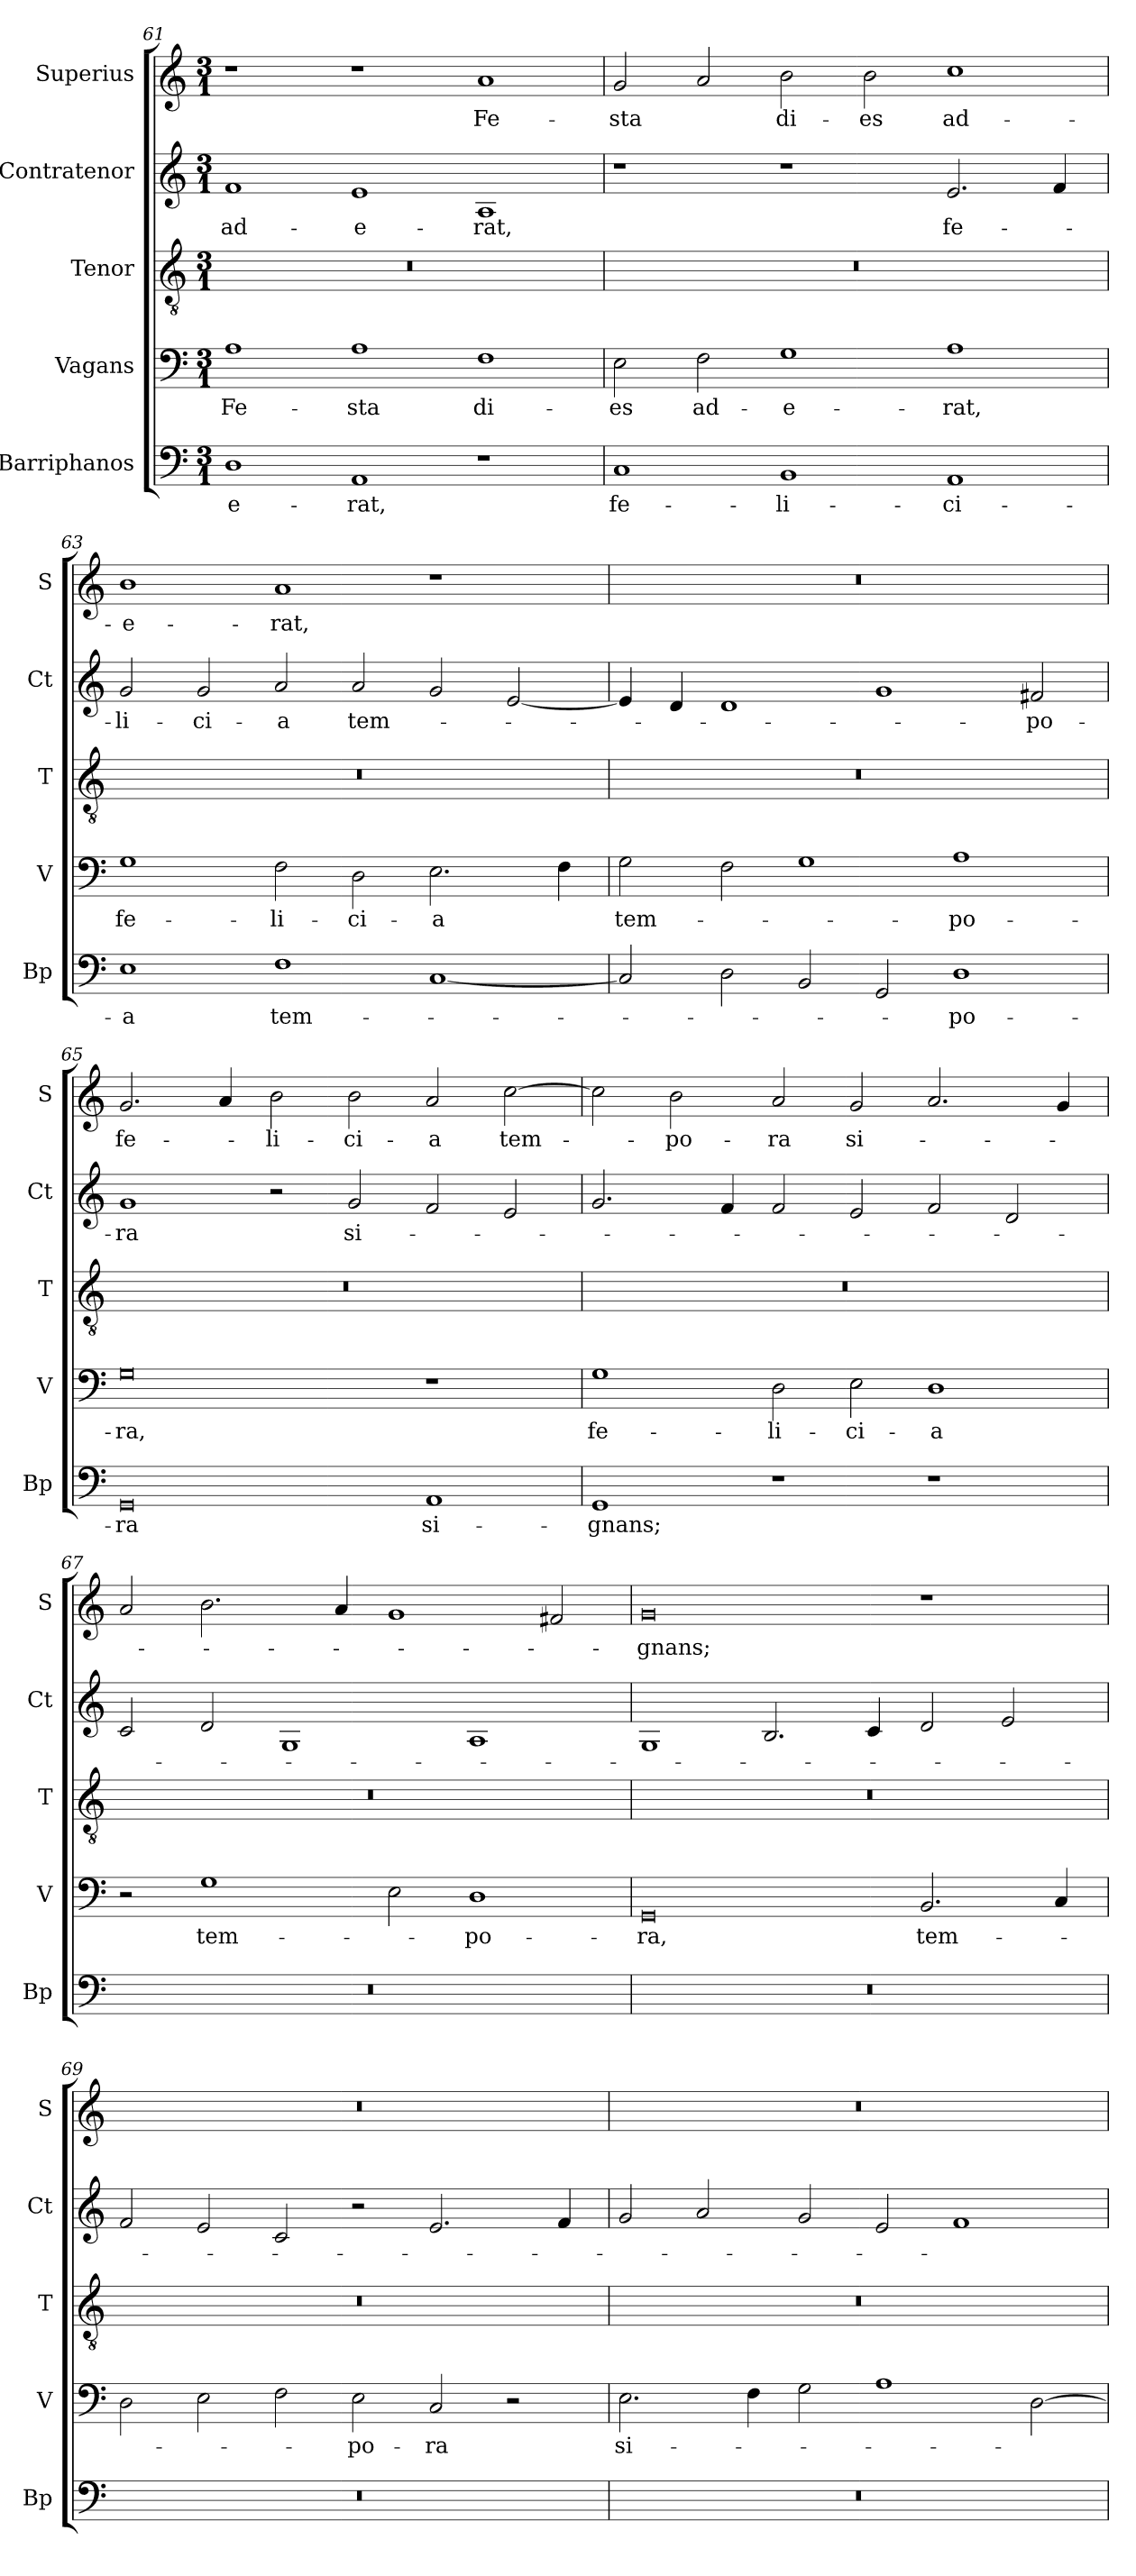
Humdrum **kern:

**kern	**text	**kern	**text	**kern	**kern	**text	**kern	**text
*part5	*part5	*part4	*part4	*part3	*part2	*part2	*part1	*part1
*staff5	*staff5	*staff4	*staff4	*staff3	*staff2	*staff2	*staff1	*staff1
*I"Barriphanos	*	*I"Vagans	*	*I"Tenor	*I"Contratenor	*	*I"Superius	*
*I'Bp	*	*I'V	*	*I'T	*I'Ct	*	*I'S	*
*clefF4	*	*clefF4	*	*clefGv2	*clefG2	*	*clefG2	*
*k[]	*	*k[]	*	*k[]	*k[]	*	*k[]	*
*M3/1	*	*M3/1	*	*M3/1	*M3/1	*	*M3/1	*
=61	=61	=61	=61	=61	=61	=61	=61	=61
1D	-e-	1A	Fe-	0.r	1f	ad-	1r	.
1AA	-rat,	1A	-sta	.	1e	-e-	1r	.
1r	.	1F	di-	.	1A	-rat,	1a	Fe-
=62	=62	=62	=62	=62	=62	=62	=62	=62
1C	fe-	2E\	-es	0.r	1r	.	2g/	-sta
.	.	2F\	ad-	.	.	.	2a/	.
1BB	-li-	1G	-e-	.	1r	.	2b\	di-
.	.	.	.	.	.	.	2b\	-es
1AA	-ci-	1A	-rat,	.	2.e/	fe-	1cc	ad-
.	.	.	.	.	4f/	.	.	.
=63	=63	=63	=63	=63	=63	=63	=63	=63
1E	-a	1G	fe-	0.r	2g/	-li-	1b	-e-
.	.	.	.	.	2g/	-ci-	.	.
1F	tem-	2F\	-li-	.	2a/	-a	1a	-rat,
.	.	2D\	-ci-	.	2a/	tem-	.	.
[1C	.	2.E\	-a	.	2g/	.	1r	.
.	.	.	.	.	[2e/	.	.	.
.	.	4F\	.	.	.	.	.	.
=64	=64	=64	=64	=64	=64	=64	=64	=64
2C/]	.	2G\	tem-	0.r	4e/]	.	0.r	.
.	.	.	.	.	4d/	.	.	.
2D\	.	2F\	.	.	1d	.	.	.
2BB/	.	1G	.	.	.	.	.	.
2GG/	.	.	.	.	1g	.	.	.
1D	-po-	1A	-po-	.	.	.	.	.
.	.	.	.	.	2f#X/	-po-	.	.
=65	=65	=65	=65	=65	=65	=65	=65	=65
0GG	-ra	0G	-ra,	0.r	1g	-ra	2.g/	fe-
.	.	.	.	.	.	.	4a/	.
.	.	.	.	.	2r	.	2b\	-li-
.	.	.	.	.	2g/	si-	2b\	-ci-
1AA	si-	1r	.	.	2f/	.	2a/	-a
.	.	.	.	.	2e/	.	[2cc\	tem-
=66	=66	=66	=66	=66	=66	=66	=66	=66
1GG	-gnans;	1G	fe-	0.r	2.g/	.	2cc\]	.
.	.	.	.	.	.	.	2b\	-po-
.	.	.	.	.	4f/	.	.	.
1r	.	2D\	-li-	.	2f/	.	2a/	-ra
.	.	2E\	-ci-	.	2e/	.	2g/	si-
1r	.	1D	-a	.	2f/	.	2.a/	.
.	.	.	.	.	2d/	.	.	.
.	.	.	.	.	.	.	4g/	.
=67	=67	=67	=67	=67	=67	=67	=67	=67
0.r	.	2r	.	0.r	2c/	.	2a/	.
.	.	1G	tem-	.	2d/	.	2.b\	.
.	.	.	.	.	1G	.	.	.
.	.	.	.	.	.	.	4a/	.
.	.	2E\	.	.	.	.	1g	.
.	.	1D	-po-	.	1A	.	.	.
.	.	.	.	.	.	.	2f#X/	.
=68	=68	=68	=68	=68	=68	=68	=68	=68
0.r	.	0GG	-ra,	0.r	1G	.	0g	-gnans;
.	.	.	.	.	2.B/	.	.	.
.	.	.	.	.	4c/	.	.	.
.	.	2.BB/	tem-	.	2d/	.	1r	.
.	.	.	.	.	2e/	.	.	.
.	.	4C/	.	.	.	.	.	.
=69	=69	=69	=69	=69	=69	=69	=69	=69
0.r	.	2D\	.	0.r	2f/	.	0.r	.
.	.	2E\	.	.	2e/	.	.	.
.	.	2F\	.	.	2c/	.	.	.
.	.	2E\	-po-	.	2r	.	.	.
.	.	2C/	-ra	.	2.e/	.	.	.
.	.	2r	.	.	.	.	.	.
.	.	.	.	.	4f/	.	.	.
=70	=70	=70	=70	=70	=70	=70	=70	=70
0.r	.	2.E\	si-	0.r	2g/	.	0.r	.
.	.	.	.	.	2a/	.	.	.
.	.	4F\	.	.	.	.	.	.
.	.	2G\	.	.	2g/	.	.	.
.	.	1A	.	.	2e/	.	.	.
.	.	.	.	.	1f	.	.	.
.	.	[2D\	.	.	.	.	.	.
=	=	=	=	=	=	=	=	=
*-	*-	*-	*-	*-	*-	*-	*-	*-
